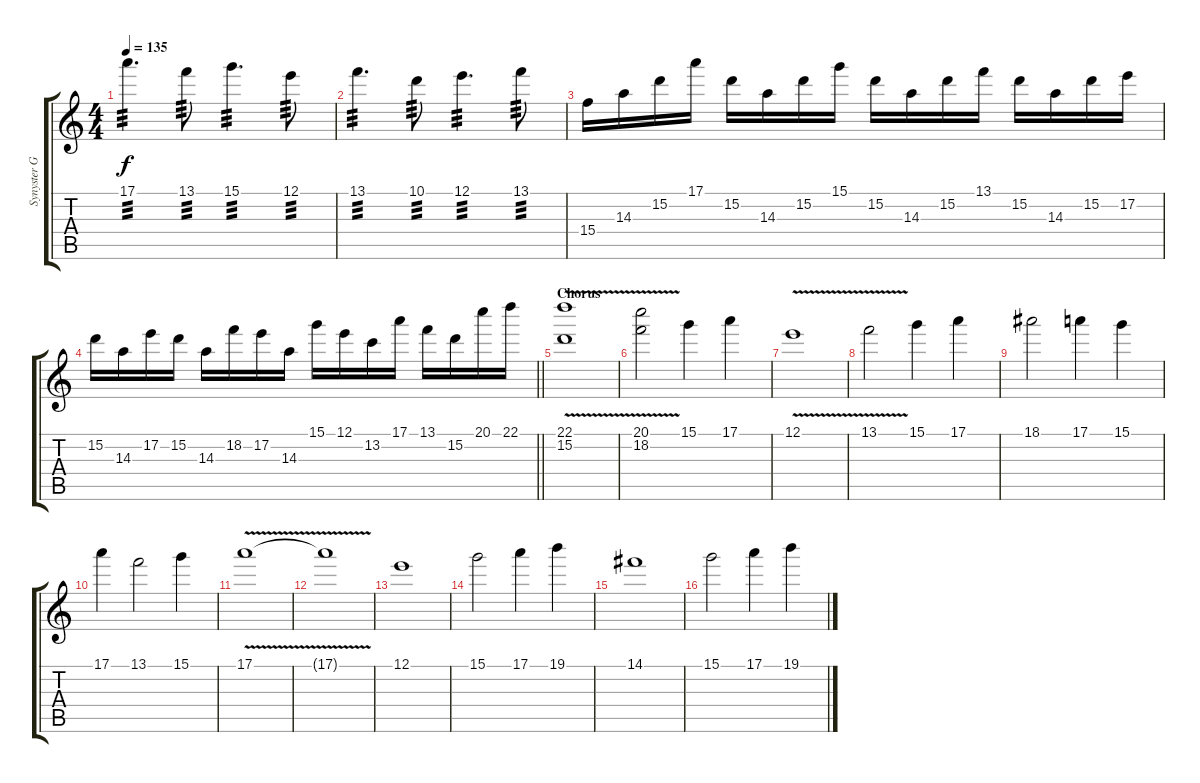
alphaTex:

\track ("Synyster Gates" "Synyster G") {instrument distortionguitar}
\staff {score tabs}
\tuning (E4 B3 G3 D3 A2 D2) {hide}
\ts (4 4)
\tempo 135
\clef g2
\ks c
17.1.4{d tp 3 dy f} 13.1.8{tp 3} 15.1.4{d tp 3} 12.1.8{tp 3} |
13.1.4{d tp 3} 10.1.8{tp 3} 12.1.4{d tp 3} 13.1.8{tp 3} |
15.4.16 14.3.16 15.2.16 17.1.16 15.2.16 14.3.16 15.2.16 15.1.16 15.2.16 14.3.16 15.2.16 13.1.16 15.2.16 14.3.16 15.2.16 17.2.16 |
\barLineRight lightlight
15.2.16 14.3.16 17.2.16 15.2.16 14.3.16 18.2.16 17.2.16 14.3.16 15.1.16 12.1.16 13.2.16 17.1.16 13.1.16 15.2.16 20.1.16 22.1.16 |
\section ("" "Chorus")
(22.1 15.2{v}).1 |
(20.1{v} 18.2).2 15.1.4 17.1.4 |
12.1{v}.1 |
13.1{v}.2 15.1.4 17.1.4 |
18.1.2 17.1.4 15.1.4 |
17.1.4 13.1.2 15.1.4 |
17.1{v}.1 |
17.1{t}.1 |
12.1.1 |
15.1.2 17.1.4 19.1.4 |
14.1.1 |
15.1.2 17.1.4 19.1.4
